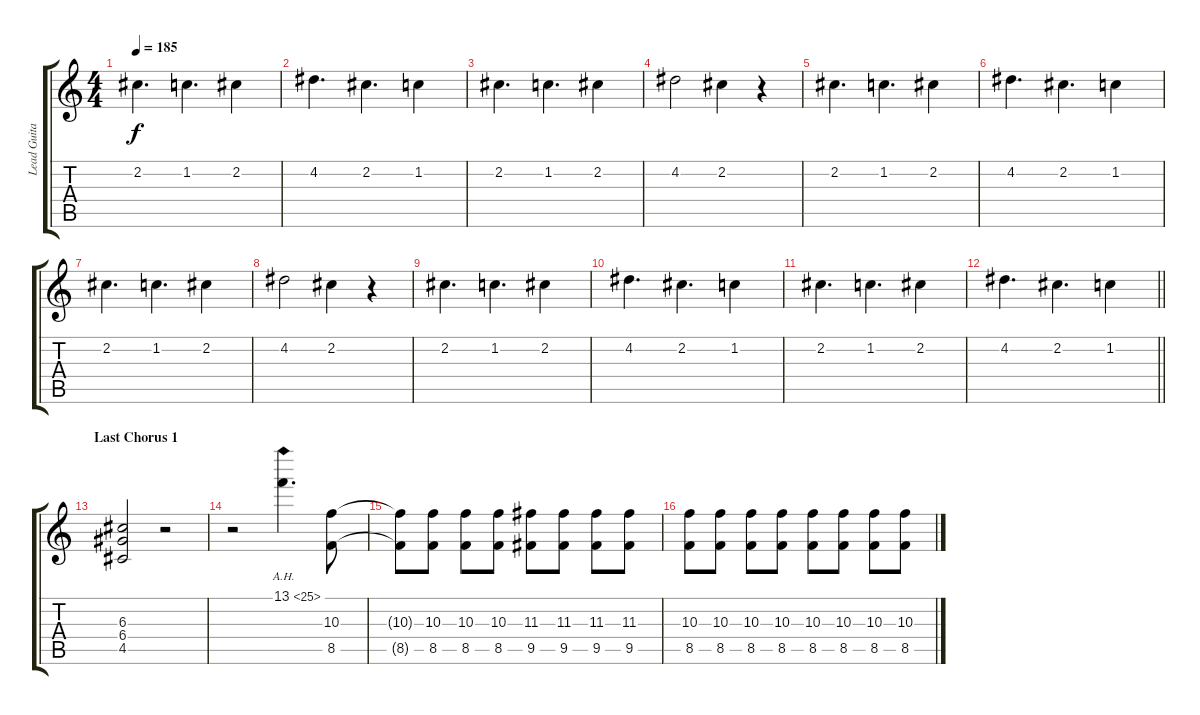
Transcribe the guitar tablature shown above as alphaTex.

\track ("Lead Guitar" "Lead Guita") {instrument distortionguitar}
\staff {score tabs}
\tuning (E4 B3 G3 D3 A2 E2) {hide}
\ts (4 4)
\tempo 185
\clef g2
\ks c
2.2.4{d dy f} 1.2.4{d} 2.2.4 |
4.2.4{d} 2.2.4{d} 1.2.4 |
2.2.4{d} 1.2.4{d} 2.2.4 |
4.2.2 2.2.4 r.4 |
2.2.4{d} 1.2.4{d} 2.2.4 |
4.2.4{d} 2.2.4{d} 1.2.4 |
2.2.4{d} 1.2.4{d} 2.2.4 |
4.2.2 2.2.4 r.4 |
2.2.4{d} 1.2.4{d} 2.2.4 |
4.2.4{d} 2.2.4{d} 1.2.4 |
2.2.4{d} 1.2.4{d} 2.2.4 |
\barLineRight lightlight
4.2.4{d} 2.2.4{d} 1.2.4 |
\section ("" "Last Chorus 1")
(6.3 6.4 4.5).2 r.2 |
r.2 13.1{ah 12}.4{d} (10.3 8.5).8 |
(10.3{t} 8.5{t}).8 (10.3 8.5).8 (10.3 8.5).8 (10.3 8.5).8 (11.3 9.5).8 (11.3 9.5).8 (11.3 9.5).8 (11.3 9.5).8 |
(10.3 8.5).8 (10.3 8.5).8 (10.3 8.5).8 (10.3 8.5).8 (10.3 8.5).8 (10.3 8.5).8 (10.3 8.5).8 (10.3 8.5).8
